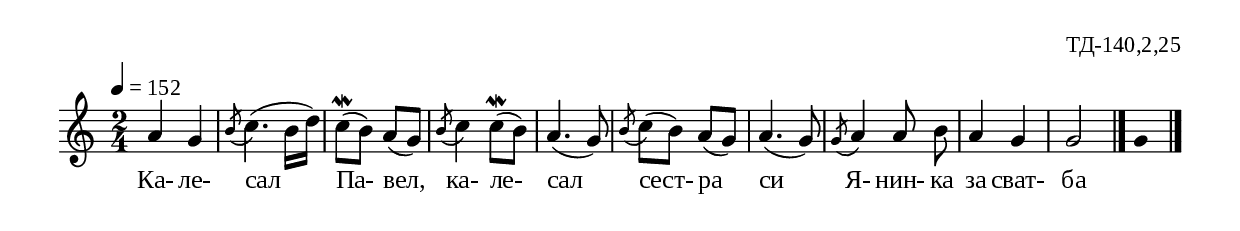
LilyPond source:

%{
TD_140_2_25
%}

\include "td-preamble.ly"

\score {
\relative c'' {
 \tempo 4 = 152
  \time 2/4
 a4 g \acciaccatura b8 c4.( b16 d) c8\mordent( b) a( g) \acciaccatura b8 c4 
 c8\mordent( b) a4.( g8) 
 \acciaccatura b8 c( b) a( g) a4.( g8) \acciaccatura g8 a4 a8 b\noBeam a4 g g2
 \bar "|." 
 \fixB g4  
 \bar "|." 
}
\addlyrics { Ка- ле- сал Па- вел, ка- ле- сал сест- ра си Я- нин- ка за сват- ба }
%
\layout {
  indent = #0
  line-width = 190\mm
  ragged-right=##f
}
%
\midi { 
	\context {
		\Score
		tempoWholesPerMinute = #(ly:make-moment 152 4)
		}
	}
}

\header{
  opus = "ТД-140,2,25"
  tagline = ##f
}


